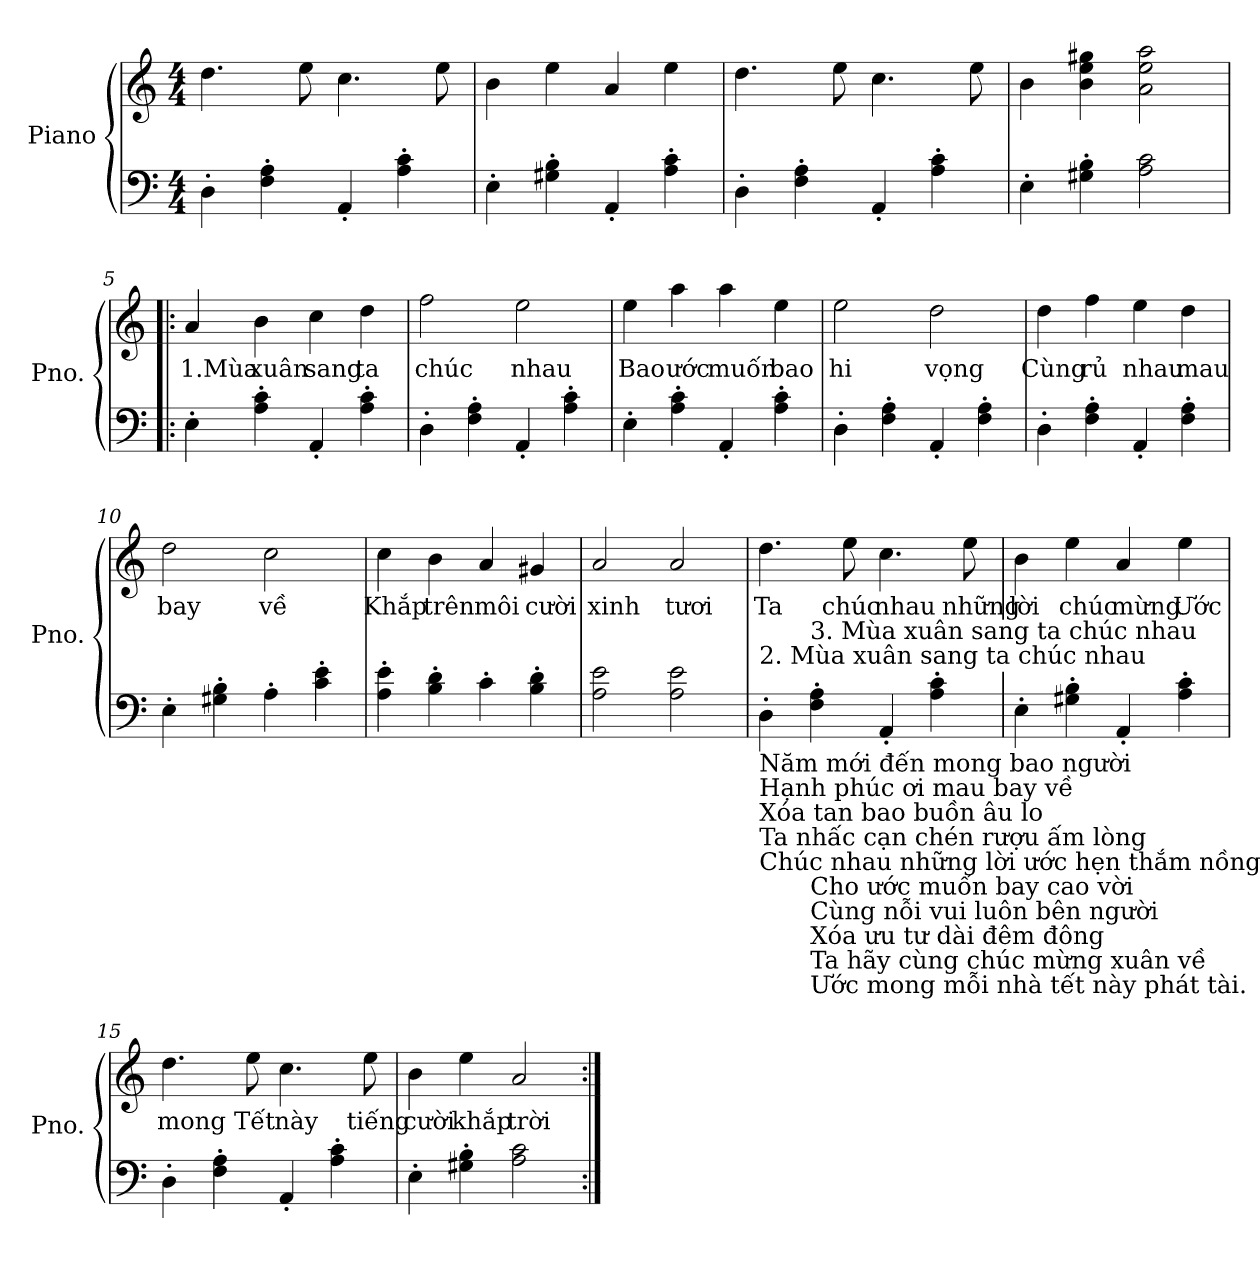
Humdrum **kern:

**kern	**kern	**text
*part1	*part1	*part1
*staff2	*staff1	*staff1
*I"Piano	*	*
*I'Pno.	*	*
*clefF4	*clefG2	*
*k[]	*k[]	*
*M4/4	*M4/4	*
*MM150	*MM150	*
=1	=1	=1
4D'\	4.dd\	.
4F\' 4A\'	.	.
.	8ee\	.
4AA'/	4.cc\	.
4A\' 4c\'	.	.
.	8ee\	.
=2	=2	=2
4E'\	4b\	.
4G#X\' 4B\'	4ee\	.
4AA'/	4a/	.
4A\' 4c\'	4ee\	.
=3	=3	=3
4D'\	4.dd\	.
4F\' 4A\'	.	.
.	8ee\	.
4AA'/	4.cc\	.
4A\' 4c\'	.	.
.	8ee\	.
=4	=4	=4
4E'\	4b\	.
4G#X\' 4B\'	4b\ 4ee\ 4gg#X\	.
2A\ 2c\	2a\ 2ee\ 2aa\	.
=5!|:	=5!|:	=5!|:
!	!	!LO:LY:b
4E'\	4a/	1.Mùa
!	!	!LO:LY:b
4A\' 4c\'	4b\	xuân
!	!	!LO:LY:b
4AA'/	4cc\	sang
!	!	!LO:LY:b
4A\' 4c\'	4dd\	ta
=6	=6	=6
!	!	!LO:LY:b
4D'\	2ff\	chúc
4F\' 4A\'	.	.
!	!	!LO:LY:b
4AA'/	2ee\	nhau
4A\' 4c\'	.	.
!!LO:LB:g=z
=7	=7	=7
!	!	!LO:LY:b
4E'\	4ee\	Bao
!	!	!LO:LY:b
4A\' 4c\'	4aa\	ước
!	!	!LO:LY:b
4AA'/	4aa\	muốn
!	!	!LO:LY:b
4A\' 4c\'	4ee\	bao
=8	=8	=8
!	!	!LO:LY:b
4D'\	2ee\	hi
4F\' 4A\'	.	.
!	!	!LO:LY:b
4AA'/	2dd\	vọng
4F\' 4A\'	.	.
=9	=9	=9
!	!	!LO:LY:b
4D'\	4dd\	Cùng
!	!	!LO:LY:b
4F\' 4A\'	4ff\	rủ
!	!	!LO:LY:b
4AA'/	4ee\	nhau
!	!	!LO:LY:b
4F\' 4A\'	4dd\	mau
=10	=10	=10
!	!	!LO:LY:b
4E'\	2dd\	bay
4G#X\' 4B\'	.	.
!	!	!LO:LY:b
4A'\	2cc\	về
4c\' 4e\'	.	.
=11	=11	=11
!	!	!LO:LY:b
4A\' 4e\'	4cc\	Khắp
!	!	!LO:LY:b
4B\' 4d\'	4b\	trên
!	!	!LO:LY:b
4c'\	4a/	môi
!	!	!LO:LY:b
4B\' 4d\'	4g#X/	cười
=12	=12	=12
!	!	!LO:LY:b
2A\ 2e\	2a/	xinh
!	!	!LO:LY:b
2A\ 2e\	2a/	tươi
!!LO:LB:g=z
=13	=13	=13
!LO:TX:a:t=2. Mùa xuân sang ta chúc nhau	!	!
!LO:TX:b:t=Năm mới đến mong bao người	!	!
!LO:TX:b:t=Hạnh phúc ơi mau bay về	!	!
!LO:TX:b:t=Xóa tan bao buồn âu lo	!	!
!LO:TX:b:t=Ta nhấc cạn chén rượu ấm lòng	!	!
!LO:TX:b:t=Chúc nhau những lời ước hẹn thắm nồng.	!	!
!	!	!LO:LY:b
4D'\	4.dd\	Ta
!LO:TX:a:t=3. Mùa xuân sang ta chúc nhau	!	!
!LO:TX:b:t=Cho ước muốn bay cao vời	!	!
!LO:TX:b:t=Cùng nỗi vui luôn bên người	!	!
!LO:TX:b:t=Xóa ưu tư dài đêm đông	!	!
!LO:TX:b:t=Ta hãy cùng chúc mừng xuân về	!	!
!LO:TX:b:t=Ước mong mỗi nhà tết này phát tài.	!	!
4F\' 4A\'	.	.
!	!	!LO:LY:b
.	8ee\	chúc
!	!	!LO:LY:b
4AA'/	4.cc\	nhau
4A\' 4c\'	.	.
!	!	!LO:LY:b
.	8ee\	những
=14	=14	=14
!	!	!LO:LY:b
4E'\	4b\	lời
!	!	!LO:LY:b
4G#X\' 4B\'	4ee\	chúc
!	!	!LO:LY:b
4AA'/	4a/	mừng
!	!	!LO:LY:b
4A\' 4c\'	4ee\	Ước
=15	=15	=15
!	!	!LO:LY:b
4D'\	4.dd\	mong
4F\' 4A\'	.	.
!	!	!LO:LY:b
.	8ee\	Tết
!	!	!LO:LY:b
4AA'/	4.cc\	này
4A\' 4c\'	.	.
!	!	!LO:LY:b
.	8ee\	tiếng
=16	=16	=16
!	!	!LO:LY:b
4E'\	4b\	cười
!	!	!LO:LY:b
4G#X\' 4B\'	4ee\	khắp
!	!	!LO:LY:b
2A\ 2c\	2a/	trời
=:|!	=:|!	=:|!
*-	*-	*-
